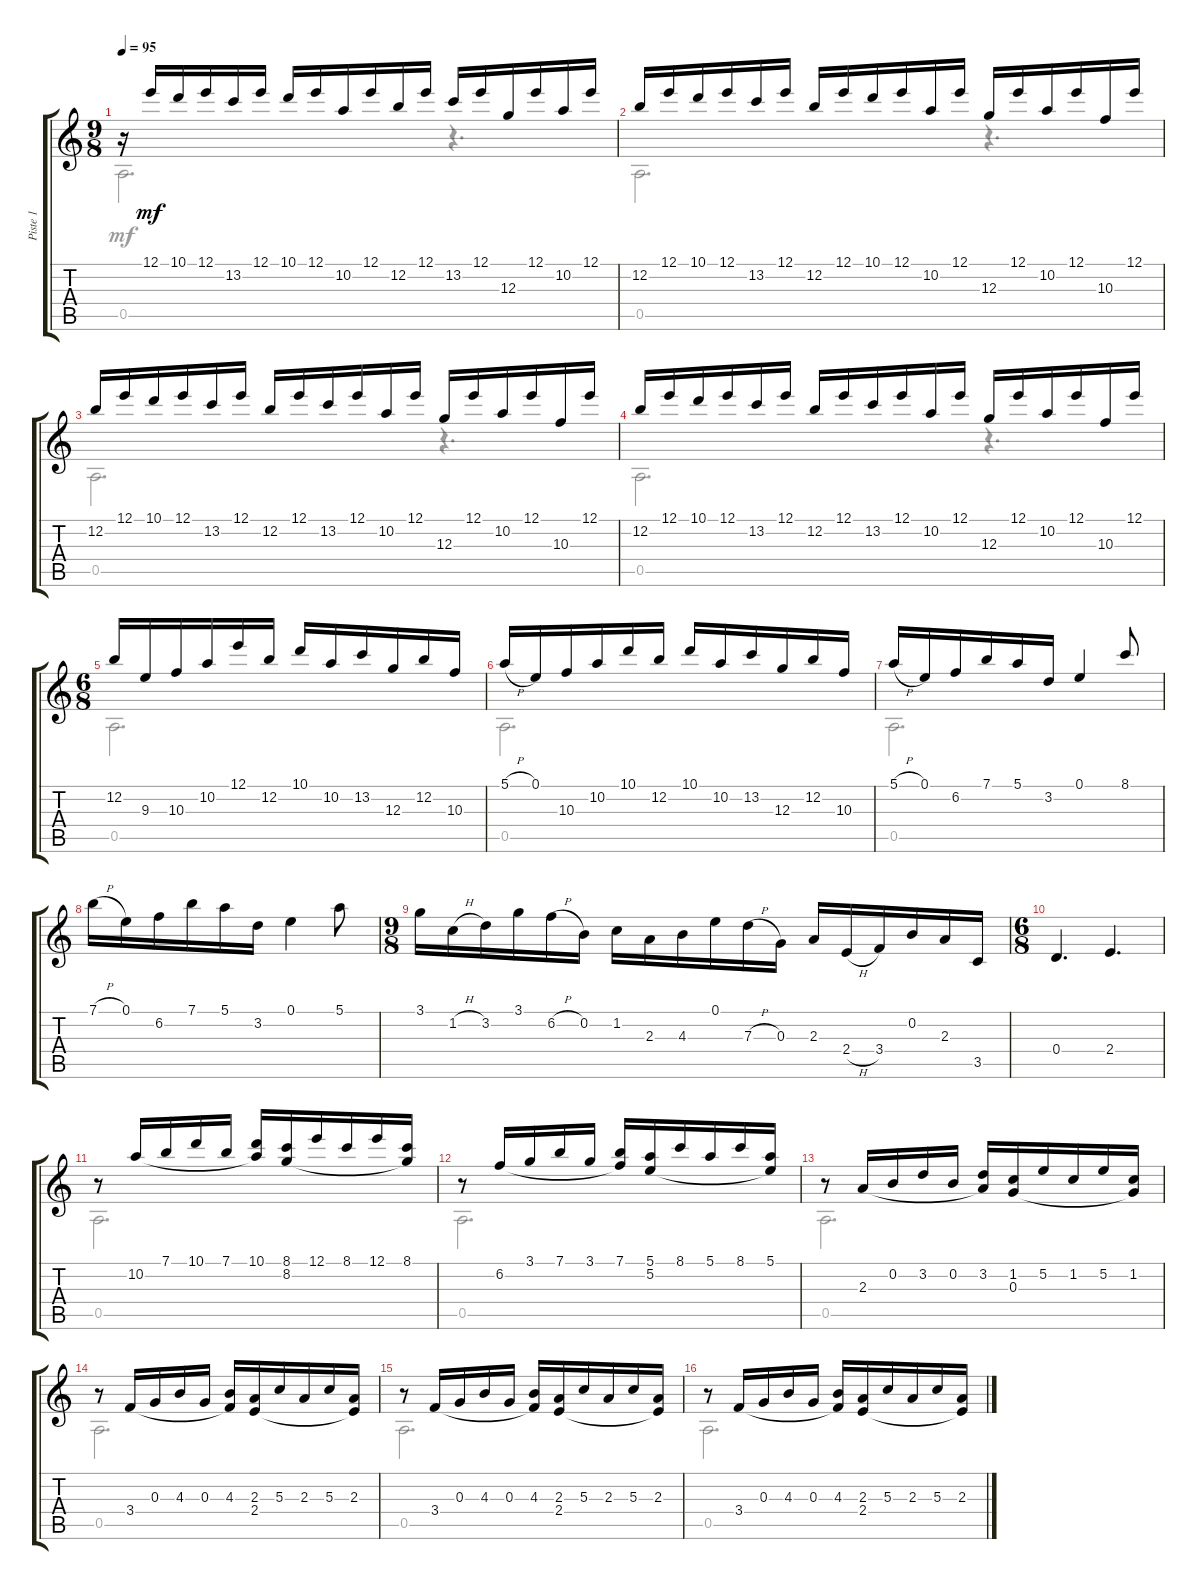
\track ("Piste 1" "Piste 1") {instrument acousticguitarnylon}
\staff {score tabs}
\tuning (E4 B3 G3 D3 A2 E2) {hide}
\voice
\ts (9 8)
\tempo 95
\clef g2
\ks c
r.16{dy mf} 12.1.16 10.1.16 12.1.16 13.2.16 12.1.16 10.1.16 12.1.16 10.2.16 12.1.16 12.2.16 12.1.16 13.2.16 12.1.16 12.3.16 12.1.16 10.2.16 12.1.16 |
12.2.16 12.1.16 10.1.16 12.1.16 13.2.16 12.1.16 12.2.16 12.1.16 10.1.16 12.1.16 10.2.16 12.1.16 12.3.16 12.1.16 10.2.16 12.1.16 10.3.16 12.1.16 |
12.2.16 12.1.16 10.1.16 12.1.16 13.2.16 12.1.16 12.2.16 12.1.16 13.2.16 12.1.16 10.2.16 12.1.16 12.3.16 12.1.16 10.2.16 12.1.16 10.3.16 12.1.16 |
12.2.16 12.1.16 10.1.16 12.1.16 13.2.16 12.1.16 12.2.16 12.1.16 13.2.16 12.1.16 10.2.16 12.1.16 12.3.16 12.1.16 10.2.16 12.1.16 10.3.16 12.1.16 |
\ts (6 8)
12.2.16 9.3.16 10.3.16 10.2.16 12.1.16 12.2.16 10.1.16 10.2.16 13.2.16 12.3.16 12.2.16 10.3.16 |
5.1{h}.16 0.1.16 10.3.16 10.2.16 10.1.16 12.2.16 10.1.16 10.2.16 13.2.16 12.3.16 12.2.16 10.3.16 |
5.1{h}.16 0.1.16 6.2.16 7.1.16 5.1.16 3.2.16 0.1.4 8.1.8 |
7.1{h}.16 0.1.16 6.2.16 7.1.16 5.1.16 3.2.16 0.1.4 5.1.8 |
\ts (9 8)
3.1.16 1.2{h}.16 3.2.16 3.1.16 6.2{h}.16 0.2.16 1.2.16 2.3.16 4.3.16 0.1.16 7.3{h}.16 0.3.16 2.3.16 2.4{h}.16 3.4.16 0.2.16 2.3.16 3.5.16 |
\ts (6 8)
0.4.4{d} 2.4.4{d} |
r.8 10.2.16 7.1.16 10.1.16 7.1.16 (10.1 10.2{t}).16 (8.1 8.2).16 12.1.16 8.1.16 12.1.16 (8.1 8.2{t}).16 |
r.8 6.2.16 3.1.16 7.1.16 3.1.16 (7.1 6.2{t}).16 (5.1 5.2).16 8.1.16 5.1.16 8.1.16 (5.1 5.2{t}).16 |
r.8 2.3.16 0.2.16 3.2.16 0.2.16 (3.2 2.3{t}).16 (1.2 0.3).16 5.2.16 1.2.16 5.2.16 (1.2 0.3{t}).16 |
r.8 3.4.16 0.3.16 4.3.16 0.3.16 (4.3 3.4{t}).16 (2.3 2.4).16 5.3.16 2.3.16 5.3.16 (2.3 2.4{t}).16 |
r.8 3.4.16 0.3.16 4.3.16 0.3.16 (4.3 3.4{t}).16 (2.3 2.4).16 5.3.16 2.3.16 5.3.16 (2.3 2.4{t}).16 |
r.8 3.4.16 0.3.16 4.3.16 0.3.16 (4.3 3.4{t}).16 (2.3 2.4).16 5.3.16 2.3.16 5.3.16 (2.3 2.4{t}).16
\voice
\clef g2
\ottava regular
\simile none
\ks c
0.5.2{d dy mf} r.4{d} |
0.5.2{d} r.4{d} |
0.5.2{d} r.4{d} |
0.5.2{d} r.4{d} |
0.5.2{d} |
0.5.2{d} |
0.5.2{d} |
|
|
|
0.5.2{d} |
0.5.2{d} |
0.5.2{d} |
0.5.2{d} |
0.5.2{d} |
0.5.2{d}
